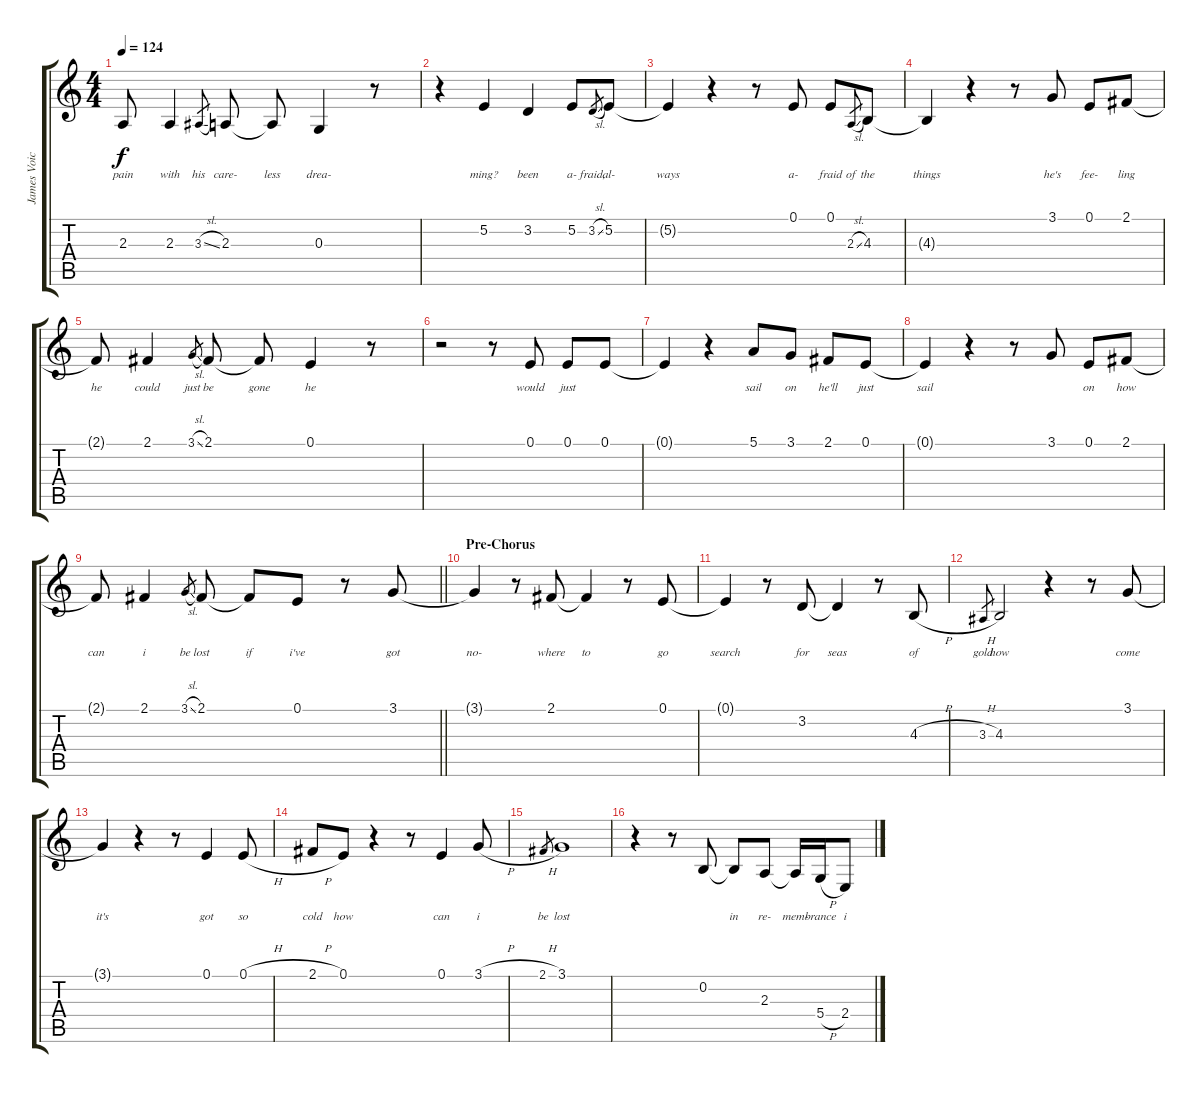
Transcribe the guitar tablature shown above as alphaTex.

\track ("James Voice" "James Voic") {instrument cello}
\staff {score tabs}
\tuning (E4 B3 G3 D3 A2 E2) {hide}
\ts (4 4)
\tempo 124
\clef g2
\ks c
2.3{t}.8{lyrics (0 "pain") lyrics (1 "") lyrics (2 "") lyrics (3 "") lyrics (4 "") dy f} 2.3.4{lyrics (0 "with") lyrics (1 "") lyrics (2 "") lyrics (3 "") lyrics (4 "")} 3.3{sl}.8{lyrics (0 "his") lyrics (1 "") lyrics (2 "") lyrics (3 "") lyrics (4 "") gr} 2.3.8{lyrics (0 "care-") lyrics (1 "") lyrics (2 "") lyrics (3 "") lyrics (4 "")} 2.3{t}.8{lyrics (0 "less") lyrics (1 "") lyrics (2 "") lyrics (3 "") lyrics (4 "")} 0.3.4{lyrics (0 "drea-") lyrics (1 "") lyrics (2 "") lyrics (3 "") lyrics (4 "")} r.8 |
r.4 5.2.4{lyrics (0 "ming?") lyrics (1 "") lyrics (2 "") lyrics (3 "") lyrics (4 "")} 3.2.4{lyrics (0 "been") lyrics (1 "") lyrics (2 "") lyrics (3 "") lyrics (4 "")} 5.2.8{lyrics (0 "a-") lyrics (1 "") lyrics (2 "") lyrics (3 "") lyrics (4 "")} 3.2{sl}.8{lyrics (0 "fraid,") lyrics (1 "") lyrics (2 "") lyrics (3 "") lyrics (4 "") gr} 5.2.8{lyrics (0 "al-") lyrics (1 "") lyrics (2 "") lyrics (3 "") lyrics (4 "")} |
5.2{t}.4{lyrics (0 "ways") lyrics (1 "") lyrics (2 "") lyrics (3 "") lyrics (4 "")} r.4 r.8 0.1.8{lyrics (0 "a-") lyrics (1 "") lyrics (2 "") lyrics (3 "") lyrics (4 "")} 0.1.8{lyrics (0 "fraid") lyrics (1 "") lyrics (2 "") lyrics (3 "") lyrics (4 "")} 2.3{sl}.8{lyrics (0 "of") lyrics (1 "") lyrics (2 "") lyrics (3 "") lyrics (4 "") gr} 4.3.8{lyrics (0 "the") lyrics (1 "") lyrics (2 "") lyrics (3 "") lyrics (4 "")} |
4.3{t}.4{lyrics (0 "things") lyrics (1 "") lyrics (2 "") lyrics (3 "") lyrics (4 "")} r.4 r.8 3.1.8{lyrics (0 "he's") lyrics (1 "") lyrics (2 "") lyrics (3 "") lyrics (4 "")} 0.1.8{lyrics (0 "fee-") lyrics (1 "") lyrics (2 "") lyrics (3 "") lyrics (4 "")} 2.1.8{lyrics (0 "ling") lyrics (1 "") lyrics (2 "") lyrics (3 "") lyrics (4 "")} |
2.1{t}.8{lyrics (0 "he") lyrics (1 "") lyrics (2 "") lyrics (3 "") lyrics (4 "")} 2.1.4{lyrics (0 "could") lyrics (1 "") lyrics (2 "") lyrics (3 "") lyrics (4 "")} 3.1{sl}.8{lyrics (0 "just") lyrics (1 "") lyrics (2 "") lyrics (3 "") lyrics (4 "") gr} 2.1.8{lyrics (0 "be") lyrics (1 "") lyrics (2 "") lyrics (3 "") lyrics (4 "")} 2.1{t}.8{lyrics (0 "gone") lyrics (1 "") lyrics (2 "") lyrics (3 "") lyrics (4 "")} 0.1.4{lyrics (0 "he") lyrics (1 "") lyrics (2 "") lyrics (3 "") lyrics (4 "")} r.8 |
r.2 r.8 0.1.8{lyrics (0 "would") lyrics (1 "") lyrics (2 "") lyrics (3 "") lyrics (4 "")} 0.1.8{lyrics (0 "just") lyrics (1 "") lyrics (2 "") lyrics (3 "") lyrics (4 "")} 0.1.8{lyrics (0 "") lyrics (1 "") lyrics (2 "") lyrics (3 "") lyrics (4 "")} |
0.1{t}.4{lyrics (0 "") lyrics (1 "") lyrics (2 "") lyrics (3 "") lyrics (4 "")} r.4 5.1.8{lyrics (0 "sail") lyrics (1 "") lyrics (2 "") lyrics (3 "") lyrics (4 "")} 3.1.8{lyrics (0 "on") lyrics (1 "") lyrics (2 "") lyrics (3 "") lyrics (4 "")} 2.1.8{lyrics (0 "he'll") lyrics (1 "") lyrics (2 "") lyrics (3 "") lyrics (4 "")} 0.1.8{lyrics (0 "just") lyrics (1 "") lyrics (2 "") lyrics (3 "") lyrics (4 "")} |
0.1{t}.4{lyrics (0 "sail") lyrics (1 "") lyrics (2 "") lyrics (3 "") lyrics (4 "")} r.4 r.8 3.1.8{lyrics (0 "") lyrics (1 "") lyrics (2 "") lyrics (3 "") lyrics (4 "")} 0.1.8{lyrics (0 "on") lyrics (1 "") lyrics (2 "") lyrics (3 "") lyrics (4 "")} 2.1.8{lyrics (0 "how") lyrics (1 "") lyrics (2 "") lyrics (3 "") lyrics (4 "")} |
\barLineRight lightlight
2.1{t}.8{lyrics (0 "can") lyrics (1 "") lyrics (2 "") lyrics (3 "") lyrics (4 "")} 2.1.4{lyrics (0 "i") lyrics (1 "") lyrics (2 "") lyrics (3 "") lyrics (4 "")} 3.1{sl}.8{lyrics (0 "be") lyrics (1 "") lyrics (2 "") lyrics (3 "") lyrics (4 "") gr} 2.1.8{lyrics (0 "lost") lyrics (1 "") lyrics (2 "") lyrics (3 "") lyrics (4 "")} 2.1{t}.8{lyrics (0 "if") lyrics (1 "") lyrics (2 "") lyrics (3 "") lyrics (4 "")} 0.1.8{lyrics (0 "i've") lyrics (1 "") lyrics (2 "") lyrics (3 "") lyrics (4 "")} r.8 3.1.8{lyrics (0 "got") lyrics (1 "") lyrics (2 "") lyrics (3 "") lyrics (4 "")} |
\section ("" "Pre-Chorus")
3.1{t}.4{lyrics (0 "no-") lyrics (1 "") lyrics (2 "") lyrics (3 "") lyrics (4 "")} r.8 2.1.8{lyrics (0 "where") lyrics (1 "") lyrics (2 "") lyrics (3 "") lyrics (4 "")} 2.1{t}.4{lyrics (0 "to") lyrics (1 "") lyrics (2 "") lyrics (3 "") lyrics (4 "")} r.8 0.1.8{lyrics (0 "go") lyrics (1 "") lyrics (2 "") lyrics (3 "") lyrics (4 "")} |
0.1{t}.4{lyrics (0 "search") lyrics (1 "") lyrics (2 "") lyrics (3 "") lyrics (4 "")} r.8 3.2.8{lyrics (0 "for") lyrics (1 "") lyrics (2 "") lyrics (3 "") lyrics (4 "")} 3.2{t}.4{lyrics (0 "seas") lyrics (1 "") lyrics (2 "") lyrics (3 "") lyrics (4 "")} r.8 4.3{h}.8{lyrics (0 "of") lyrics (1 "") lyrics (2 "") lyrics (3 "") lyrics (4 "")} |
3.3{h}.8{lyrics (0 "gold") lyrics (1 "") lyrics (2 "") lyrics (3 "") lyrics (4 "") gr} 4.3.2{lyrics (0 "how") lyrics (1 "") lyrics (2 "") lyrics (3 "") lyrics (4 "")} r.4 r.8 3.1.8{lyrics (0 "come") lyrics (1 "") lyrics (2 "") lyrics (3 "") lyrics (4 "")} |
3.1{t}.4{lyrics (0 "it's") lyrics (1 "") lyrics (2 "") lyrics (3 "") lyrics (4 "")} r.4 r.8 0.1.4{lyrics (0 "got") lyrics (1 "") lyrics (2 "") lyrics (3 "") lyrics (4 "")} 0.1{h}.8{lyrics (0 "so") lyrics (1 "") lyrics (2 "") lyrics (3 "") lyrics (4 "")} |
2.1{h}.8{lyrics (0 "cold") lyrics (1 "") lyrics (2 "") lyrics (3 "") lyrics (4 "")} 0.1.8{lyrics (0 "how") lyrics (1 "") lyrics (2 "") lyrics (3 "") lyrics (4 "")} r.4 r.8 0.1.4{lyrics (0 "can") lyrics (1 "") lyrics (2 "") lyrics (3 "") lyrics (4 "")} 3.1{h}.8{lyrics (0 "i") lyrics (1 "") lyrics (2 "") lyrics (3 "") lyrics (4 "")} |
2.1{h}.8{lyrics (0 "be") lyrics (1 "") lyrics (2 "") lyrics (3 "") lyrics (4 "") gr} 3.1.1{lyrics (0 "lost") lyrics (1 "") lyrics (2 "") lyrics (3 "") lyrics (4 "")} |
r.4 r.8 0.2.8{lyrics (0 "") lyrics (1 "") lyrics (2 "") lyrics (3 "") lyrics (4 "")} 0.2{t}.8{lyrics (0 "in") lyrics (1 "") lyrics (2 "") lyrics (3 "") lyrics (4 "")} 2.3.8{lyrics (0 "re-") lyrics (1 "") lyrics (2 "") lyrics (3 "") lyrics (4 "")} 2.3{t}.16{lyrics (0 "mem-") lyrics (1 "") lyrics (2 "") lyrics (3 "") lyrics (4 "")} 5.4{h}.16{lyrics (0 "brance") lyrics (1 "") lyrics (2 "") lyrics (3 "") lyrics (4 "")} 2.4.8{lyrics (0 "i") lyrics (1 "") lyrics (2 "") lyrics (3 "") lyrics (4 "")}
